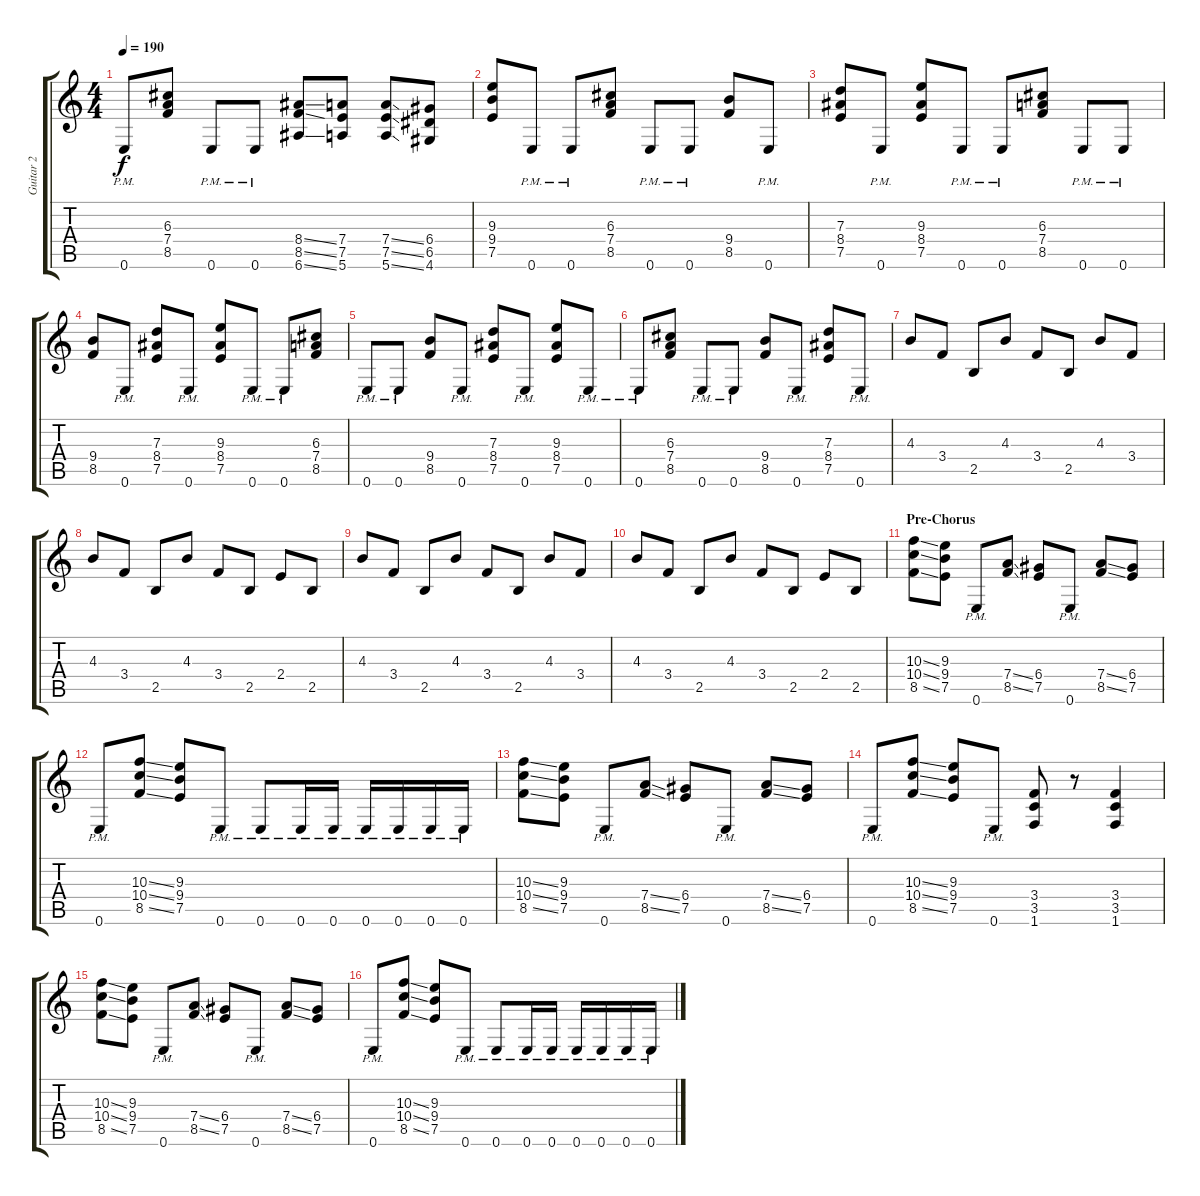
\track ("Guitar 2" "Guitar 2") {instrument distortionguitar}
\staff {score tabs}
\tuning (E4 B3 G3 D3 A2 E2) {hide}
\ts (4 4)
\tempo 190
\clef g2
\ks c
0.6{pm}.8{dy f} (6.3 7.4 8.5).8 0.6{pm}.8 0.6{pm}.8 (8.4{ss} 8.5{ss} 6.6{ss}).8 (7.4 7.5 5.6).8 (7.4{ss} 7.5{ss} 5.6{ss}).8 (6.4 6.5 4.6).8 |
(9.3 9.4 7.5).8 0.6{pm}.8 0.6{pm}.8 (6.3 7.4 8.5).8 0.6{pm}.8 0.6{pm}.8 (9.4 8.5).8 0.6{pm}.8 |
(7.3 8.4 7.5).8 0.6{pm}.8 (9.3 8.4 7.5).8 0.6{pm}.8 0.6{pm}.8 (6.3 7.4 8.5).8 0.6{pm}.8 0.6{pm}.8 |
(9.4 8.5).8 0.6{pm}.8 (7.3 8.4 7.5).8 0.6{pm}.8 (9.3 8.4 7.5).8 0.6{pm}.8 0.6{pm}.8 (6.3 7.4 8.5).8 |
0.6{pm}.8 0.6{pm}.8 (9.4 8.5).8 0.6{pm}.8 (7.3 8.4 7.5).8 0.6{pm}.8 (9.3 8.4 7.5).8 0.6{pm}.8 |
0.6{pm}.8 (6.3 7.4 8.5).8 0.6{pm}.8 0.6{pm}.8 (9.4 8.5).8 0.6{pm}.8 (7.3 8.4 7.5).8 0.6{pm}.8 |
4.3.8 3.4.8 2.5.8 4.3.8 3.4.8 2.5.8 4.3.8 3.4.8 |
4.3.8 3.4.8 2.5.8 4.3.8 3.4.8 2.5.8 2.4.8 2.5.8 |
4.3.8 3.4.8 2.5.8 4.3.8 3.4.8 2.5.8 4.3.8 3.4.8 |
4.3.8 3.4.8 2.5.8 4.3.8 3.4.8 2.5.8 2.4.8 2.5.8 |
\section ("" "Pre-Chorus")
(10.3{ss} 10.4{ss} 8.5{ss}).8 (9.3 9.4 7.5).8 0.6{pm}.8 (7.4{ss} 8.5{ss}).8 (6.4 7.5).8 0.6{pm}.8 (7.4{ss} 8.5{ss}).8 (6.4 7.5).8 |
0.6{pm}.8 (10.3{ss} 10.4{ss} 8.5{ss}).8 (9.3 9.4 7.5).8 0.6{pm}.8 0.6{pm}.8 0.6{pm}.16 0.6{pm}.16 0.6{pm}.16 0.6{pm}.16 0.6{pm}.16 0.6{pm}.16 |
(10.3{ss} 10.4{ss} 8.5{ss}).8 (9.3 9.4 7.5).8 0.6{pm}.8 (7.4{ss} 8.5{ss}).8 (6.4 7.5).8 0.6{pm}.8 (7.4{ss} 8.5{ss}).8 (6.4 7.5).8 |
0.6{pm}.8 (10.3{ss} 10.4{ss} 8.5{ss}).8 (9.3 9.4 7.5).8 0.6{pm}.8 (3.4 3.5 1.6).8 r.8 (3.4 3.5 1.6).4 |
(10.3{ss} 10.4{ss} 8.5{ss}).8 (9.3 9.4 7.5).8 0.6{pm}.8 (7.4{ss} 8.5{ss}).8 (6.4 7.5).8 0.6{pm}.8 (7.4{ss} 8.5{ss}).8 (6.4 7.5).8 |
0.6{pm}.8 (10.3{ss} 10.4{ss} 8.5{ss}).8 (9.3 9.4 7.5).8 0.6{pm}.8 0.6{pm}.8 0.6{pm}.16 0.6{pm}.16 0.6{pm}.16 0.6{pm}.16 0.6{pm}.16 0.6{pm}.16
